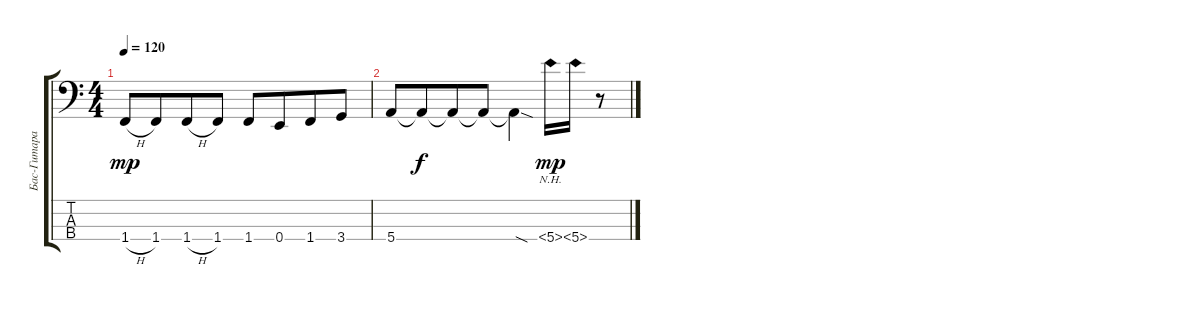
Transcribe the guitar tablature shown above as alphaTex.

\track ("Бас-Гитара" "Бас-Гитара") {instrument electricbassfinger}
\staff {score tabs}
\tuning (G2 D2 A1 E1) {hide}
\ts (4 4)
\tempo 120
\clef f4
\ks c
1.4{h}.8{dy mp} 1.4.8{beam merge} 1.4{h}.8 1.4.8 1.4.8 0.4.8{beam merge} 1.4.8 3.4.8 |
5.4.8 5.4{t}.8{dy f beam merge} 5.4{t}.8 5.4{t}.8 5.4{sod t}.4{beam merge} 5.4{nh}.16{dy mp} 5.4{nh}.16 r.8
